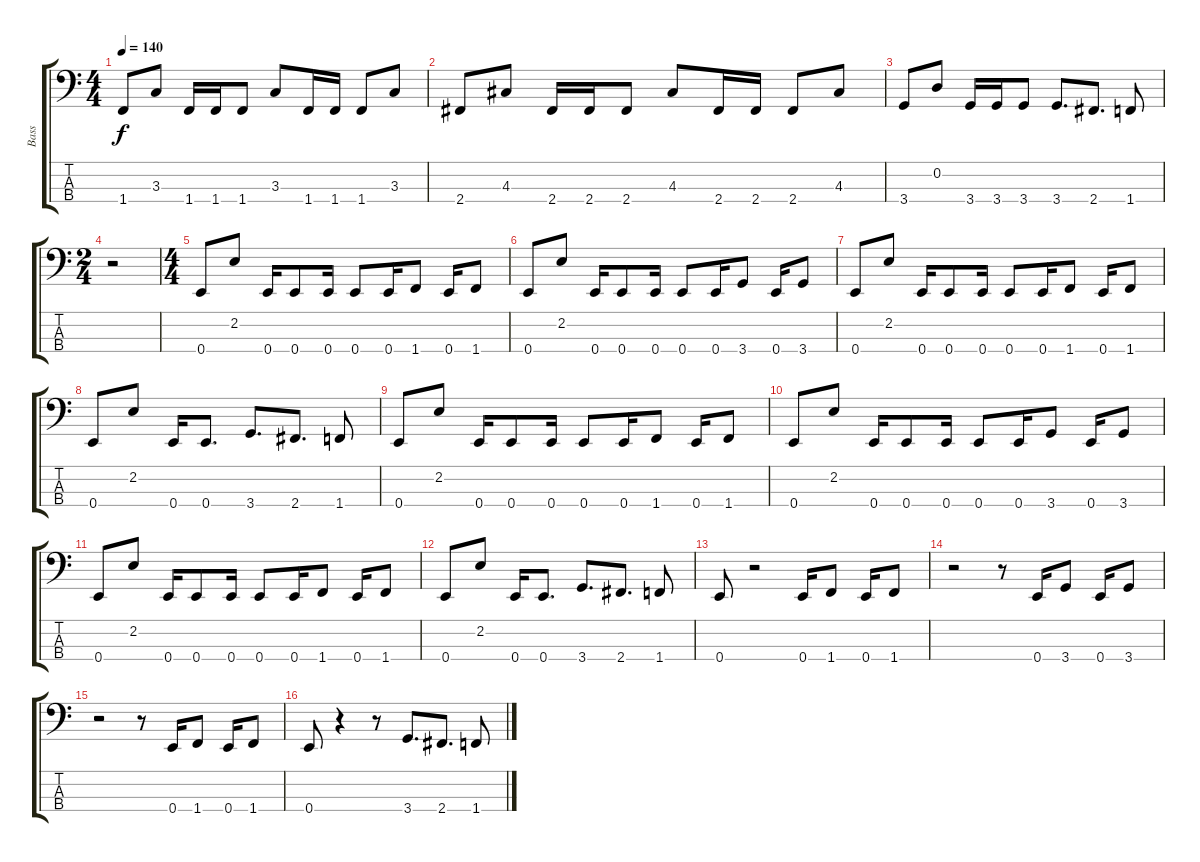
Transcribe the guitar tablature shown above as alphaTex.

\track ("Bass" "Bass") {instrument electricbassfinger}
\staff {score tabs}
\tuning (G2 D2 A1 E1) {hide}
\ts (4 4)
\tempo 140
\clef f4
\ks c
1.4.8{dy f} 3.3.8 1.4.16 1.4.16 1.4.8 3.3.8 1.4.16 1.4.16 1.4.8 3.3.8 |
2.4.8 4.3.8 2.4.16 2.4.16 2.4.8 4.3.8 2.4.16 2.4.16 2.4.8 4.3.8 |
3.4.8 0.2.8 3.4.16 3.4.16 3.4.8 3.4.8{d} 2.4.8{d} 1.4.8 |
\ts (2 4)
r.2 |
\ts (4 4)
0.4.8 2.2.8 0.4.16 0.4.8 0.4.16 0.4.8 0.4.16 1.4.8 0.4.16 1.4.8 |
0.4.8 2.2.8 0.4.16 0.4.8 0.4.16 0.4.8 0.4.16 3.4.8 0.4.16 3.4.8 |
0.4.8 2.2.8 0.4.16 0.4.8 0.4.16 0.4.8 0.4.16 1.4.8 0.4.16 1.4.8 |
0.4.8 2.2.8 0.4.16 0.4.8{d} 3.4.8{d} 2.4.8{d} 1.4.8 |
0.4.8 2.2.8 0.4.16 0.4.8 0.4.16 0.4.8 0.4.16 1.4.8 0.4.16 1.4.8 |
0.4.8 2.2.8 0.4.16 0.4.8 0.4.16 0.4.8 0.4.16 3.4.8 0.4.16 3.4.8 |
0.4.8 2.2.8 0.4.16 0.4.8 0.4.16 0.4.8 0.4.16 1.4.8 0.4.16 1.4.8 |
0.4.8 2.2.8 0.4.16 0.4.8{d} 3.4.8{d} 2.4.8{d} 1.4.8 |
0.4.8 r.2 0.4.16 1.4.8 0.4.16 1.4.8 |
r.2 r.8 0.4.16 3.4.8 0.4.16 3.4.8 |
r.2 r.8 0.4.16 1.4.8 0.4.16 1.4.8 |
0.4.8 r.4 r.8 3.4.8{d} 2.4.8{d} 1.4.8
